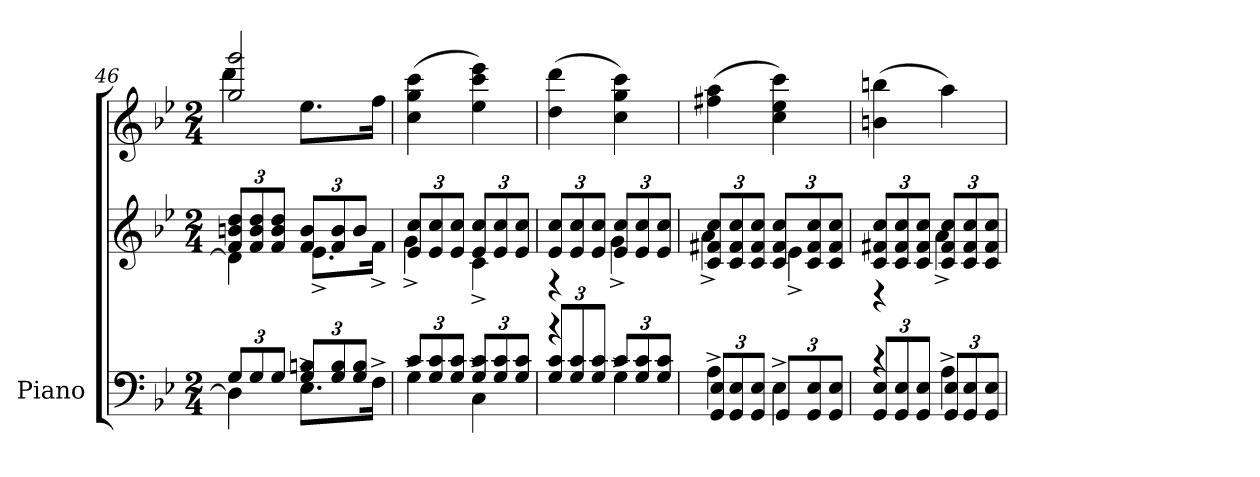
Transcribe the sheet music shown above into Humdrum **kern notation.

**kern	**kern	**kern
*part1	*part1	*part1
*staff3	*staff2	*staff1
*I"Piano	*	*
*I'Pno.	*	*
*clefF4	*clefG2	*clefG2
*k[b-e-]	*k[b-e-]	*k[b-e-]
*M2/4	*M2/4	*M2/4
=46	=46	=46
*^	*	*
*	*Xbrackettup	*Xbrackettup	*
*	*	*^	*^
4D\]	12G/L	12f/ 12bn/ 12dd/L	4d\]	2gg/ 2ggg/	4ddd\
.	12G/	12f/ 12b/ 12dd/	.	.	.
.	12G/J	12f/ 12b/ 12dd/J	.	.	.
8.E-^\L	12G/ 12Bn/L	12f/ 12b/L	8.e-^\L	.	8.ee-\L
.	12G/ 12B/	12f/ 12b/	.	.	.
.	12G/ 12B/J	12b/J	.	.	.
16F^\Jk	.	.	16f^\Jk	.	16ff\Jk
*	*	*	*	*v	*v
=47	=47	=47	=47	=47
*	*	*	*	*MM54
4G^\	12c/L	12e-/ 12cc/L	4g^\	(>4cc\ 4gg\ 4ccc\
.	12G/ 12c/	12e-/ 12cc/	.	.
.	12G/ 12c/J	12e-/ 12cc/J	.	.
4C^\	12G/ 12c/L	12e-/ 12cc/L	4c^\	4ee-\ 4ccc\ 4eee-\)
.	12G/ 12c/	12e-/ 12cc/	.	.
.	12G/ 12c/J	12e-/ 12cc/J	.	.
=48	=48	=48	=48	=48
4r	12G/ 12c/L	12e-/ 12cc/L	4r	(>4dd\ 4ddd\
.	12G/ 12c/	12e-/ 12cc/	.	.
.	12G/ 12c/J	12e-/ 12cc/J	.	.
4G^\	12c/L	12e-/ 12cc/L	4g^\	4cc\ 4gg\ 4ccc\)
.	12G/ 12c/	12e-/ 12cc/	.	.
.	12G/ 12c/J	12e-/ 12cc/J	.	.
=49	=49	=49	=49	=49
*	*	*	*	*MM56
4A^\	12GG/ 12E-/L	12c/ 12f#X/ 12cc/L	4a^\	(>4ff#X\ 4aa\
.	12GG/ 12E-/	12c/ 12f#/ 12cc/	.	.
.	12GG/ 12E-/J	12c/ 12f#/ 12cc/J	.	.
4E-^\	12GG/L	12c/ 12f#/ 12cc/L	4e-^\	4cc\ 4ee-\ 4ccc\)
.	12GG/ 12E-/	12c/ 12f#/ 12cc/	.	.
.	12GG/ 12E-/J	12c/ 12f#/ 12cc/J	.	.
!!LO:LB:g=z
=50	=50	=50	=50	=50
4r	12GG/ 12E-/L	12c/ 12f#X/ 12cc/L	4r	(>4bn\ 4bbn\
.	12GG/ 12E-/	12c/ 12f#/ 12cc/	.	.
.	12GG/ 12E-/J	12c/ 12f#/ 12cc/J	.	.
4A^\	12GG/ 12E-/L	12c/ 12f#/ 12cc/L	4a^\	4aa\)
.	12GG/ 12E-/	12c/ 12f#/ 12cc/	.	.
.	12GG/ 12E-/J	12c/ 12f#/ 12cc/J	.	.
*v	*v	*	*	*
*	*v	*v	*
=	=	=
*-	*-	*-
